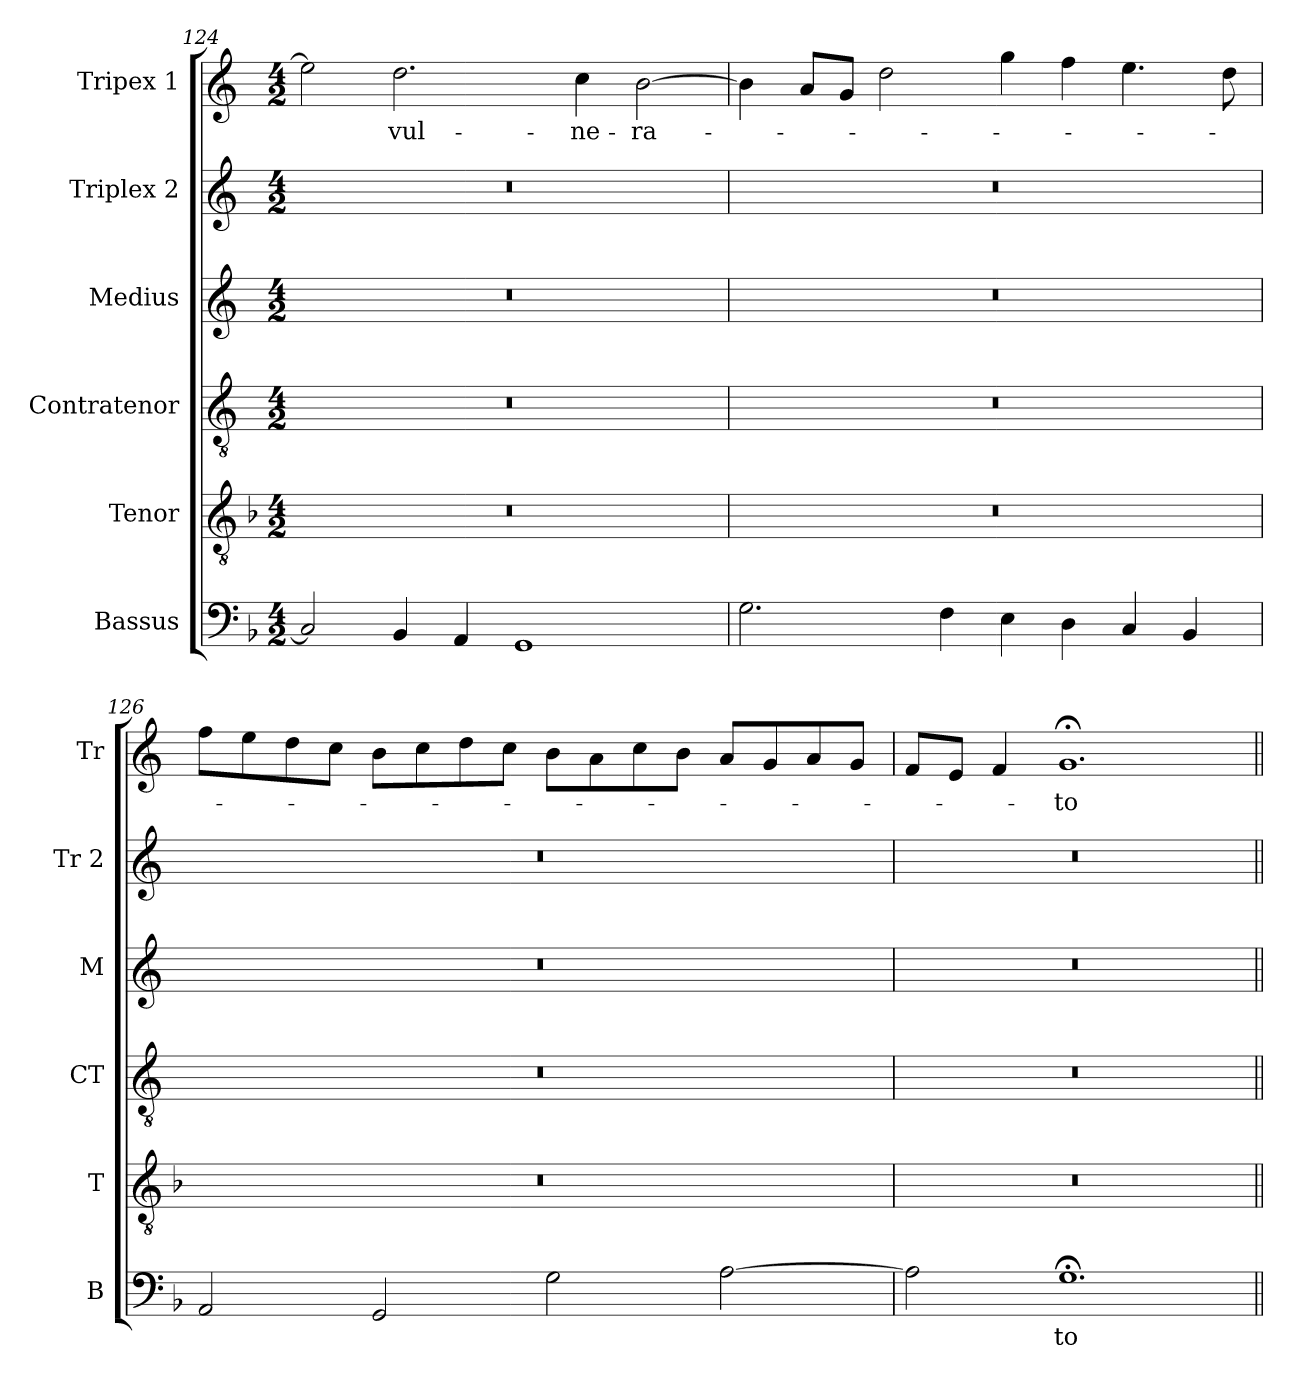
**kern	**text	**kern	**kern	**kern	**kern	**kern	**text
*part6	*part6	*part5	*part4	*part3	*part2	*part1	*part1
*staff6	*staff6	*staff5	*staff4	*staff3	*staff2	*staff1	*staff1
*I"Bassus	*	*I"Tenor	*I"Contratenor	*I"Medius	*I"Triplex 2	*I"Tripex 1	*
*I'B	*	*I'T	*I'CT	*I'M	*I'Tr 2	*I'Tr	*
*clefF4	*	*clefGv2	*clefGv2	*clefG2	*clefG2	*clefG2	*
*	*	*ITrd7c12	*ITrd7c12	*	*	*	*
*k[b-]	*	*k[b-]	*k[]	*k[]	*k[]	*k[]	*
*F:	*	*F:	*C:	*C:	*C:	*C:	*
*M4/2	*	*M4/2	*M4/2	*M4/2	*M4/2	*M4/2	*
=124	=124	=124	=124	=124	=124	=124	=124
!	!	!LO:N:vis=1	!LO:N:vis=1	!LO:N:vis=1	!LO:N:vis=1	!	!
2Ci/]	.	0r	0r	0r	0r	2eei\]	.
!	!	!	!	!	!	!	!LO:LY:b:color=#FF0000
4BB-i/	.	.	.	.	.	2.ddi\	vul-
4AAi/	.	.	.	.	.	.	.
1GGi	.	.	.	.	.	.	.
!	!	!	!	!	!	!	!LO:LY:b:color=#FF0000
.	.	.	.	.	.	4cci\	-ne-
!	!	!	!	!	!	!	!LO:LY:b:color=#FF0000
.	.	.	.	.	.	[>2bi\	-ra-
!!LO:LB:g=z
=125	=125	=125	=125	=125	=125	=125	=125
!	!	!LO:N:vis=1	!LO:N:vis=1	!LO:N:vis=1	!LO:N:vis=1	!	!
2.Gi\	.	0r	0r	0r	0r	4bi\]	.
.	.	.	.	.	.	8ai/L	.
.	.	.	.	.	.	8gi/J	.
.	.	.	.	.	.	2ddi\	.
4Fi\	.	.	.	.	.	.	.
4Ei\	.	.	.	.	.	4ggi\	.
4Di\	.	.	.	.	.	4ffi\	.
4Ci/	.	.	.	.	.	4.eei\	.
4BB-i/	.	.	.	.	.	.	.
.	.	.	.	.	.	8ddi\	.
=126	=126	=126	=126	=126	=126	=126	=126
!	!	!LO:N:vis=1	!LO:N:vis=1	!LO:N:vis=1	!LO:N:vis=1	!	!
2AAi/	.	0r	0r	0r	0r	8ffi\L	.
.	.	.	.	.	.	8eei\	.
.	.	.	.	.	.	8ddi\	.
.	.	.	.	.	.	8cci\J	.
2GGi/	.	.	.	.	.	8bi\L	.
.	.	.	.	.	.	8cci\	.
.	.	.	.	.	.	8ddi\	.
.	.	.	.	.	.	8cci\J	.
2Gi\	.	.	.	.	.	8bi\L	.
.	.	.	.	.	.	8ai\	.
.	.	.	.	.	.	8cci\	.
.	.	.	.	.	.	8bi\J	.
[>2Ai\	.	.	.	.	.	8ai/L	.
.	.	.	.	.	.	8gi/	.
.	.	.	.	.	.	8ai/	.
.	.	.	.	.	.	8gi/J	.
=127	=127	=127	=127	=127	=127	=127	=127
!	!	!LO:N:vis=1	!LO:N:vis=1	!LO:N:vis=1	!LO:N:vis=1	!	!
2Ai\]	.	0r	0r	0r	0r	8fi/L	.
.	.	.	.	.	.	8ei/J	.
.	.	.	.	.	.	4fi/	.
!	!LO:LY:b:color=#FF0000	!	!	!	!	!	!
!	!	!	!	!	!	!	!LO:LY:b:color=#FF0000
1.G;i	-to	.	.	.	.	1.g;i	-to
=||	=||	=||	=||	=||	=||	=||	=||
*-	*-	*-	*-	*-	*-	*-	*-
